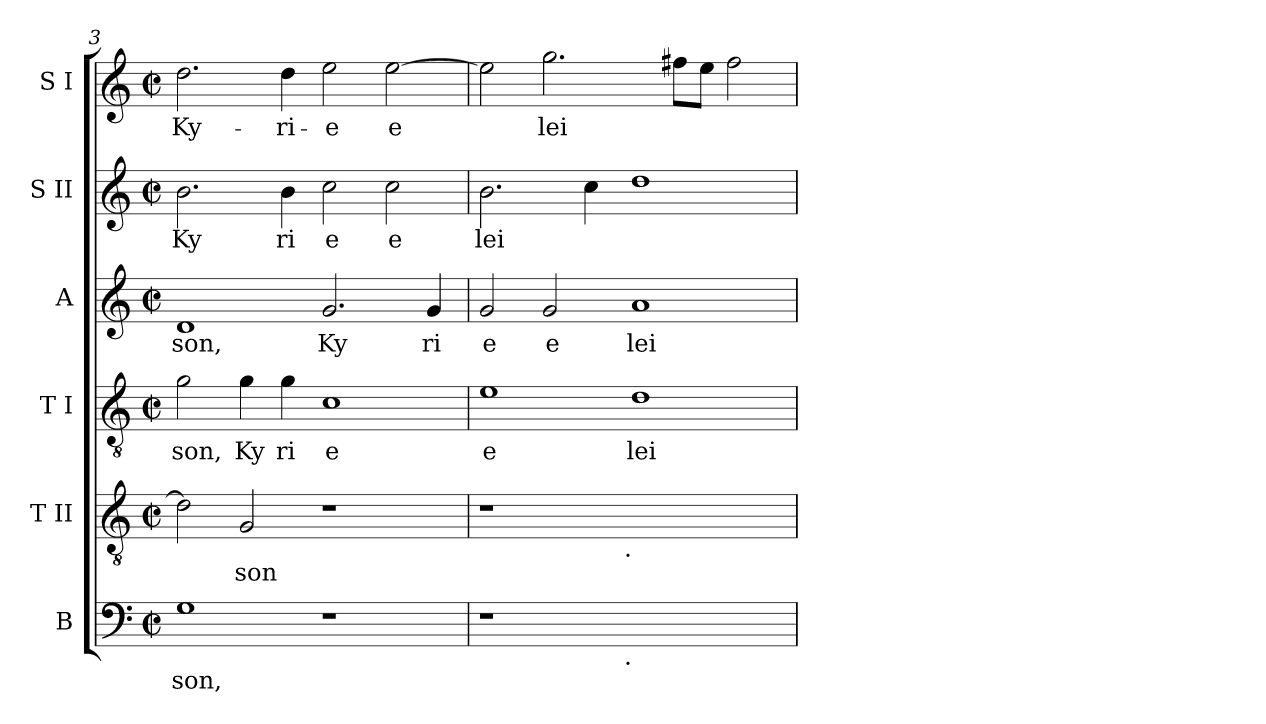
**kern	**text	**kern	**text	**kern	**text	**kern	**text	**kern	**text	**kern	**text
*part6	*part6	*part5	*part5	*part4	*part4	*part3	*part3	*part2	*part2	*part1	*part1
*staff6	*staff6	*staff5	*staff5	*staff4	*staff4	*staff3	*staff3	*staff2	*staff2	*staff1	*staff1
*I"B	*	*I"T II	*	*I"T I	*	*I"A	*	*I"S II	*	*I"S I	*
*I'B	*	*I'T II	*	*I'T I	*	*I'A	*	*I'S II	*	*I'S I	*
*clefF4	*	*clefGv2	*	*clefGv2	*	*clefG2	*	*clefG2	*	*clefG2	*
*k[]	*	*k[]	*	*k[]	*	*k[]	*	*k[]	*	*k[]	*
*C:	*	*C:	*	*C:	*	*C:	*	*C:	*	*C:	*
*M2/2	*	*M2/2	*	*M2/2	*	*M2/2	*	*M2/2	*	*M2/2	*
*met(c|)	*	*met(c|)	*	*met(c|)	*	*met(c|)	*	*met(c|)	*	*met(c|)	*
=3	=3	=3	=3	=3	=3	=3	=3	=3	=3	=3	=3
!	!LO:LY:b:cj	!	!LO:LY:b:cj	!	!LO:LY:b:cj	!	!LO:LY:b:cj	!	!LO:LY:b:cj	!	!LO:LY:b:cj
1G	son,	2d\]	.	2g\	son,	1d	son,	2.b\	Ky	2.dd\	Ky-
!	!	!	!LO:LY:b:cj	!	!LO:LY:b:cj	!	!	!	!	!	!
.	.	2G/	son	4g\	Ky	.	.	.	.	.	.
!	!	!	!	!	!LO:LY:b:cj	!	!	!	!LO:LY:b:cj	!	!LO:LY:b:cj
.	.	.	.	4g\	ri	.	.	4b\	ri	4dd\	-ri-
!	!	!	!	!	!LO:LY:b:cj	!	!LO:LY:b:cj	!	!LO:LY:b:cj	!	!LO:LY:b:cj
1r	.	1r	.	1c	e	2.g/	Ky	2cc\	e	2ee\	-e
!	!	!	!	!	!	!	!	!	!LO:LY:b:cj	!	!LO:LY:b:cj
.	.	.	.	.	.	.	.	2cc\	e	[>2ee\	e-
!	!	!	!	!	!	!	!LO:LY:b:cj	!	!	!	!
.	.	.	.	.	.	4g/	ri	.	.	.	.
=4	=4	=4	=4	=4	=4	=4	=4	=4	=4	=4	=4
!	!	!	!	!	!LO:LY:b:cj	!	!LO:LY:b:cj	!	!LO:LY:b:cj	!	!LO:LY:b:cj
*^	*	*^	*	*	*	*	*	*	*	*	*
1r	2ryy	.	1r	2ryy	.	1e	e	2g/	e	2.b\	lei	2ee\]	--
!	!	!	!	!	!	!	!	!	!LO:LY:b:cj	!	!	!	!LO:LY:b:cj
.	4ryy	.	.	4ryy	.	.	.	2g/	e	.	.	2.gg\	-lei-
!	!	!	!	!	!	!	!	!	!	!	!LO:LY:b:cj	!	!
.	8...ryy	.	.	8...ryy	.	.	.	.	.	4cc\	.	.	.
!	!	!	!	!LO:TX:b:t=.	!	!	!	!	!	!	!	!	!
!	!LO:TX:b:t=.	!	!	!	!	!	!	!	!	!	!	!	!
.	1ryy	.	.	1ryy	.	.	.	.	.	.	.	.	.
!	!	!	!	!	!	!	!LO:LY:b:cj	!	!LO:LY:b:cj	!	!LO:LY:b:cj	!	!
1ryy	.	.	1ryy	.	.	1d	lei	1a	lei	1dd	.	.	.
!	!	!	!	!	!	!	!	!	!	!	!	!	!LO:LY:b:cj
.	.	.	.	.	.	.	.	.	.	.	.	8ff#X\L	--
!	!	!	!	!	!	!	!	!	!	!	!	!	!LO:LY:b:cj
.	.	.	.	.	.	.	.	.	.	.	.	8ee\J	--
!	!	!	!	!	!	!	!	!	!	!	!	!	!LO:LY:b:cj
.	.	.	.	.	.	.	.	.	.	.	.	2ff#\	--
.	64ryy	.	.	64ryy	.	.	.	.	.	.	.	.	.
*v	*v	*	*	*	*	*	*	*	*	*	*	*	*
*	*	*v	*v	*	*	*	*	*	*	*	*	*
=	=	=	=	=	=	=	=	=	=	=	=
*-	*-	*-	*-	*-	*-	*-	*-	*-	*-	*-	*-
